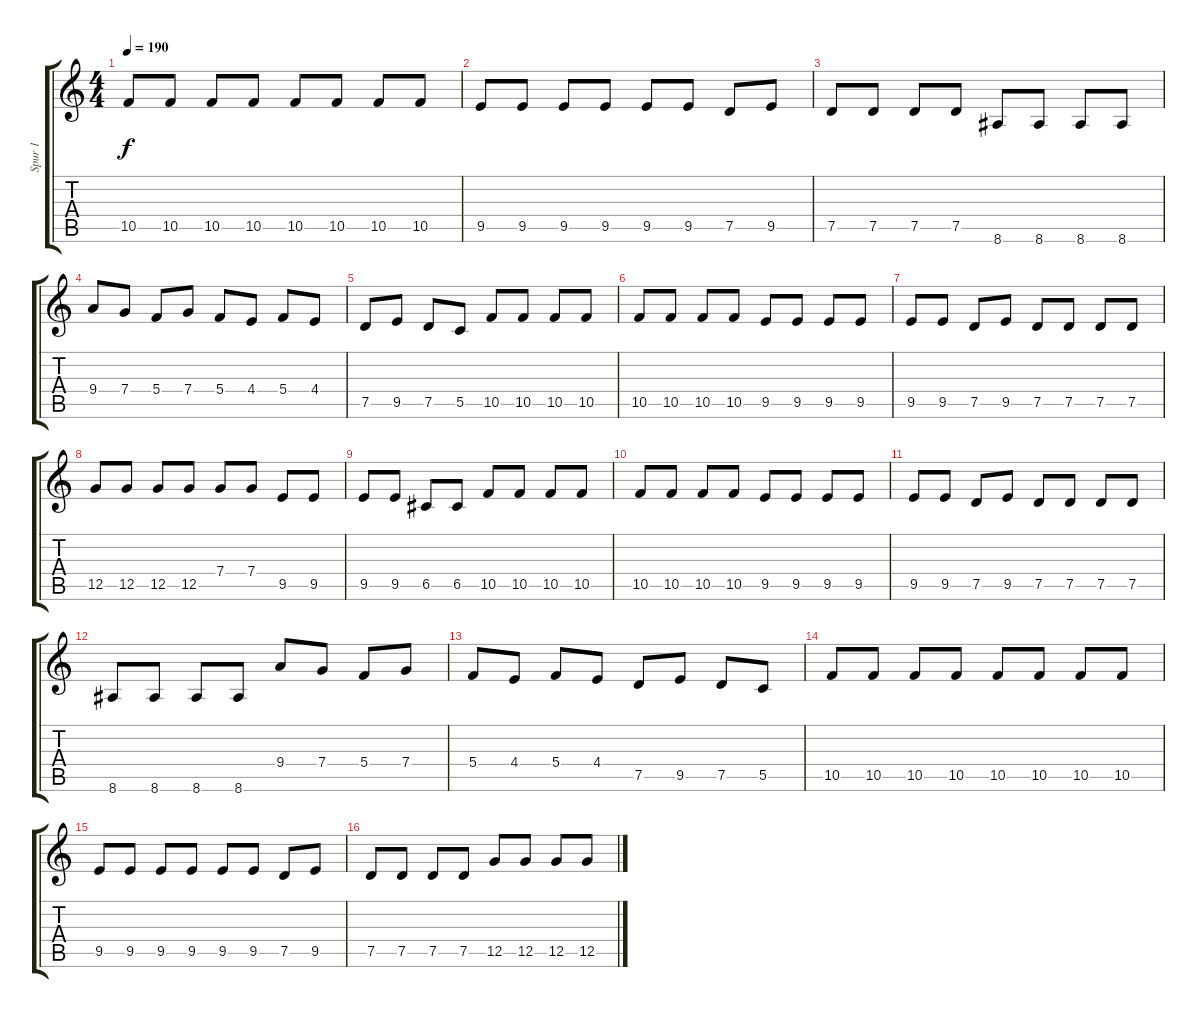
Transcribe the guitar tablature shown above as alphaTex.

\track ("Spur 1" "Spur 1") {instrument distortionguitar}
\staff {score tabs}
\tuning (D4 A3 F3 C3 G2 D2) {hide}
\ts (4 4)
\tempo 190
\clef g2
\ks c
10.5.8{dy f} 10.5.8 10.5.8 10.5.8 10.5.8 10.5.8 10.5.8 10.5.8 |
9.5.8 9.5.8 9.5.8 9.5.8 9.5.8 9.5.8 7.5.8 9.5.8 |
7.5.8 7.5.8 7.5.8 7.5.8 8.6.8 8.6.8 8.6.8 8.6.8 |
9.4.8 7.4.8 5.4.8 7.4.8 5.4.8 4.4.8 5.4.8 4.4.8 |
7.5.8 9.5.8 7.5.8 5.5.8 10.5.8 10.5.8 10.5.8 10.5.8 |
10.5.8 10.5.8 10.5.8 10.5.8 9.5.8 9.5.8 9.5.8 9.5.8 |
9.5.8 9.5.8 7.5.8 9.5.8 7.5.8 7.5.8 7.5.8 7.5.8 |
12.5.8 12.5.8 12.5.8 12.5.8 7.4.8 7.4.8 9.5.8 9.5.8 |
9.5.8 9.5.8 6.5.8 6.5.8 10.5.8 10.5.8 10.5.8 10.5.8 |
10.5.8 10.5.8 10.5.8 10.5.8 9.5.8 9.5.8 9.5.8 9.5.8 |
9.5.8 9.5.8 7.5.8 9.5.8 7.5.8 7.5.8 7.5.8 7.5.8 |
8.6.8 8.6.8 8.6.8 8.6.8 9.4.8 7.4.8 5.4.8 7.4.8 |
5.4.8 4.4.8 5.4.8 4.4.8 7.5.8 9.5.8 7.5.8 5.5.8 |
10.5.8 10.5.8 10.5.8 10.5.8 10.5.8 10.5.8 10.5.8 10.5.8 |
9.5.8 9.5.8 9.5.8 9.5.8 9.5.8 9.5.8 7.5.8 9.5.8 |
7.5.8 7.5.8 7.5.8 7.5.8 12.5.8 12.5.8 12.5.8 12.5.8
